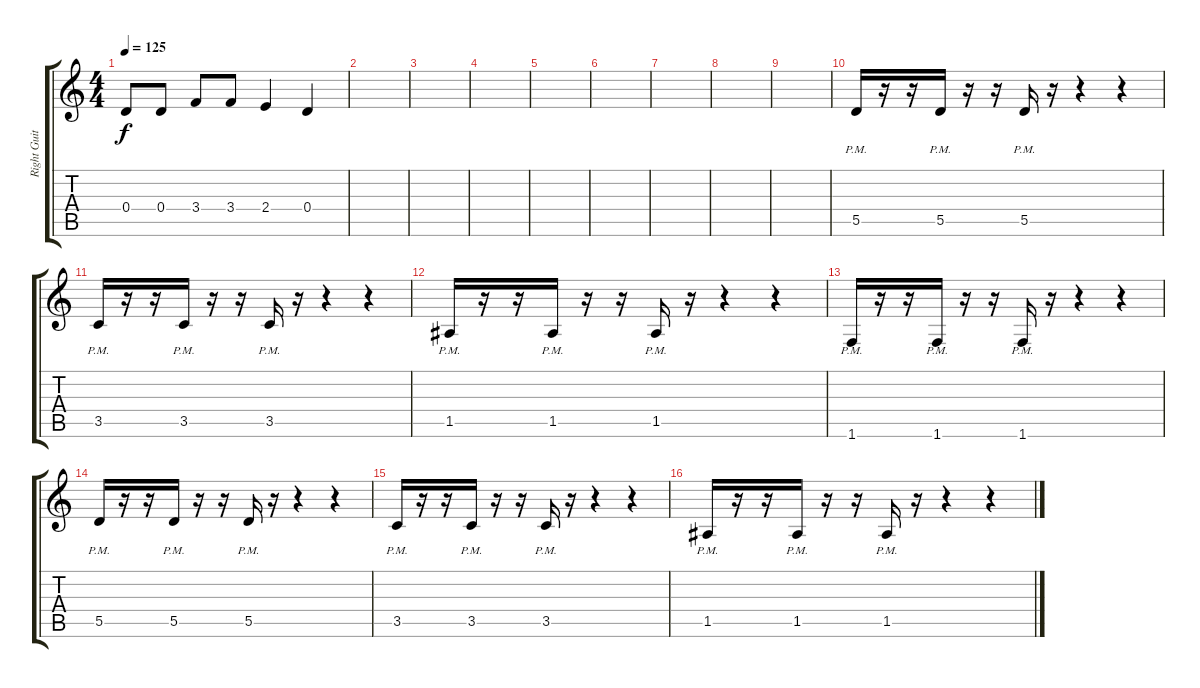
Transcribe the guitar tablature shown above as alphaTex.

\track ("Right Guitar" "Right Guit") {instrument overdrivenguitar}
\staff {score tabs}
\tuning (E4 B3 G3 D3 A2 E2) {hide}
\ts (4 4)
\tempo 125
\clef g2
\ks c
0.4.8{dy f} 0.4.8 3.4.8 3.4.8 2.4.4 0.4.4 |
|
|
|
|
|
|
|
|
5.5{pm}.16 r.16 r.16 5.5{pm}.16 r.16 r.16 5.5{pm}.16 r.16 r.4 r.4 |
3.5{pm}.16 r.16 r.16 3.5{pm}.16 r.16 r.16 3.5{pm}.16 r.16 r.4 r.4 |
1.5{pm}.16 r.16 r.16 1.5{pm}.16 r.16 r.16 1.5{pm}.16 r.16 r.4 r.4 |
1.6{pm}.16 r.16 r.16 1.6{pm}.16 r.16 r.16 1.6{pm}.16 r.16 r.4 r.4 |
5.5{pm}.16 r.16 r.16 5.5{pm}.16 r.16 r.16 5.5{pm}.16 r.16 r.4 r.4 |
3.5{pm}.16 r.16 r.16 3.5{pm}.16 r.16 r.16 3.5{pm}.16 r.16 r.4 r.4 |
1.5{pm}.16 r.16 r.16 1.5{pm}.16 r.16 r.16 1.5{pm}.16 r.16 r.4 r.4
